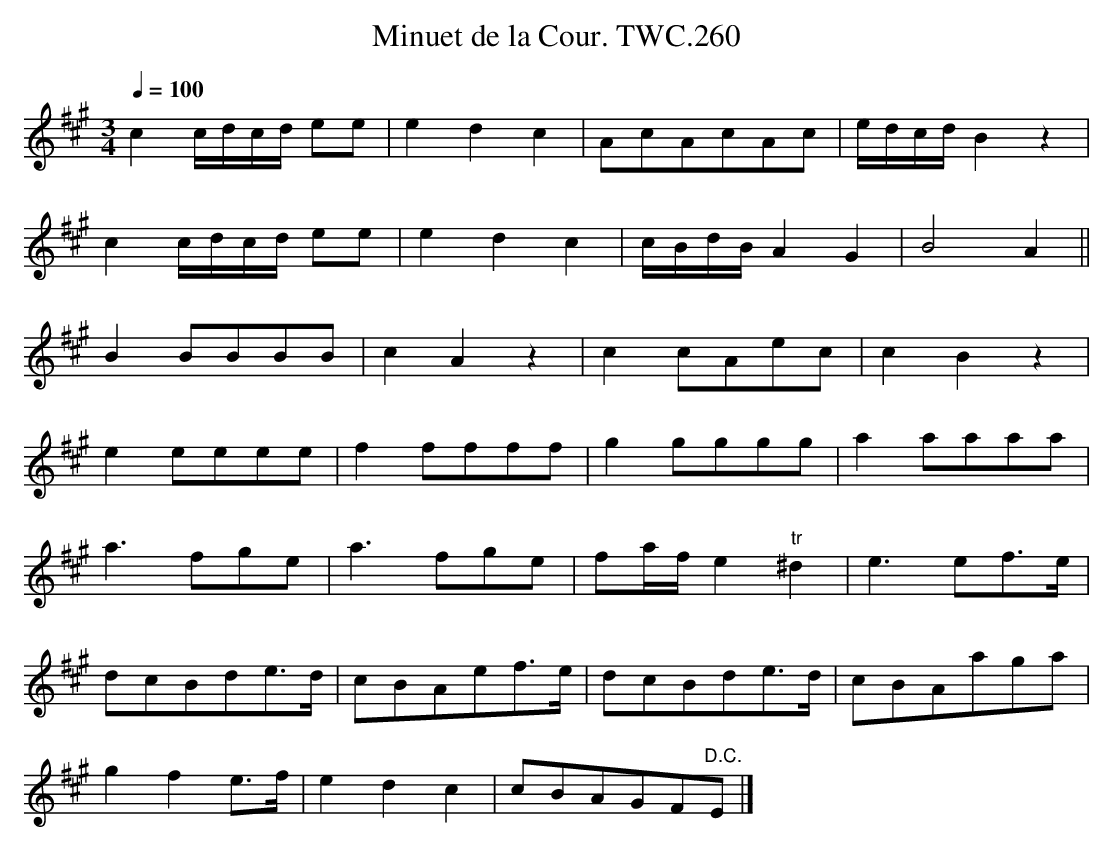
X:1
T:Minuet de la Cour. TWC.260
M:3/4
L:1/8
Q:1/4=100
K:A
c2c/d/c/d/ ee|e2d2c2|AcAcAc|e/d/c/d/B2z2|
c2c/d/c/d/ ee|e2d2c2|c/B/d/B/ A2G2|B4A2||
B2 BBBB|c2A2z2|c2cAec|c2B2z2|
e2eeee|f2ffff|g2gggg|a2aaaa|
a3 fge|a3fge|fa/f/e2"tr"^d2|e3ef>e|
dcBde>d|cBAef>e|dcBde>d|cBAaga|
g2f2e>f|e2d2c2|cBAGF"D.C."E|]
